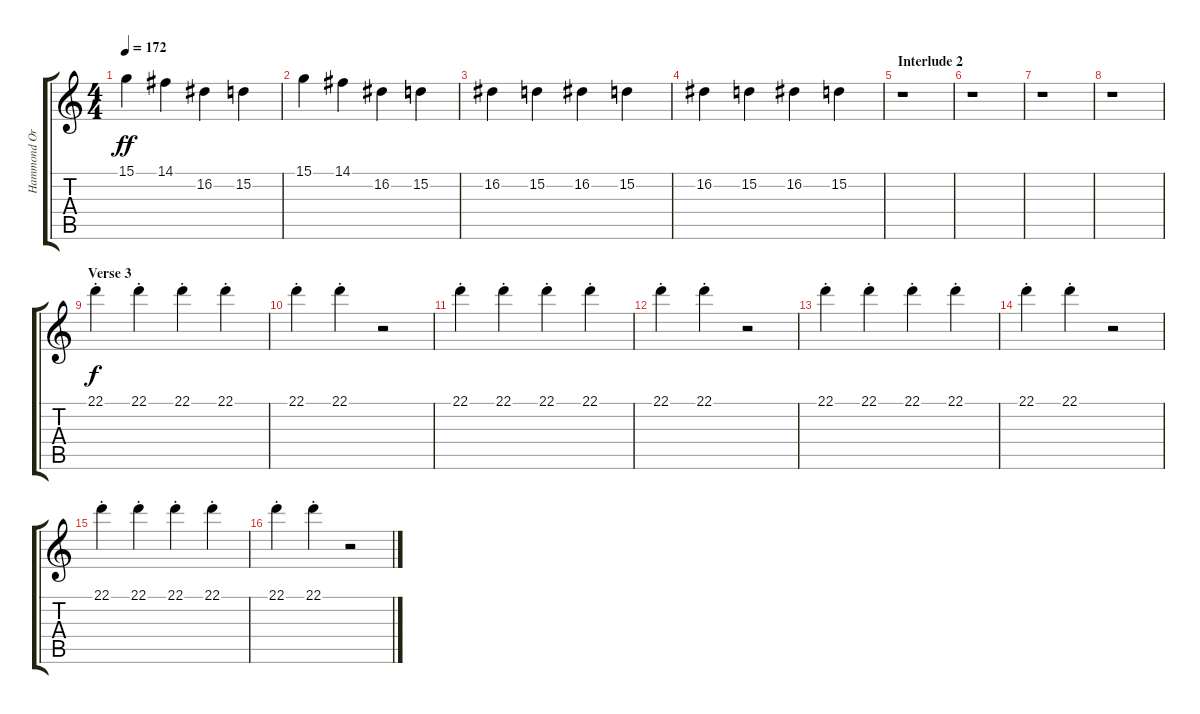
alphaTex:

\track ("Hammond Organ" "Hammond Or") {instrument drawbarorgan}
\staff {score tabs}
\tuning (E4 B3 G3 D3 A2 E2) {hide}
\ts (4 4)
\tempo 172
\clef g2
\ks c
15.1.4{dy ff} 14.1.4 16.2.4 15.2.4 |
15.1.4 14.1.4 16.2.4 15.2.4 |
16.2.4 15.2.4 16.2.4 15.2.4 |
16.2.4 15.2.4 16.2.4 15.2.4 |
\section ("" "Interlude 2")
r.1 |
r.1 |
r.1 |
r.1 |
\section ("" "Verse 3")
22.1{st}.4{dy f} 22.1{st}.4 22.1{st}.4 22.1{st}.4 |
22.1{st}.4 22.1{st}.4 r.2 |
22.1{st}.4 22.1{st}.4 22.1{st}.4 22.1{st}.4 |
22.1{st}.4 22.1{st}.4 r.2 |
22.1{st}.4 22.1{st}.4 22.1{st}.4 22.1{st}.4 |
22.1{st}.4 22.1{st}.4 r.2 |
22.1{st}.4 22.1{st}.4 22.1{st}.4 22.1{st}.4 |
22.1{st}.4 22.1{st}.4 r.2
